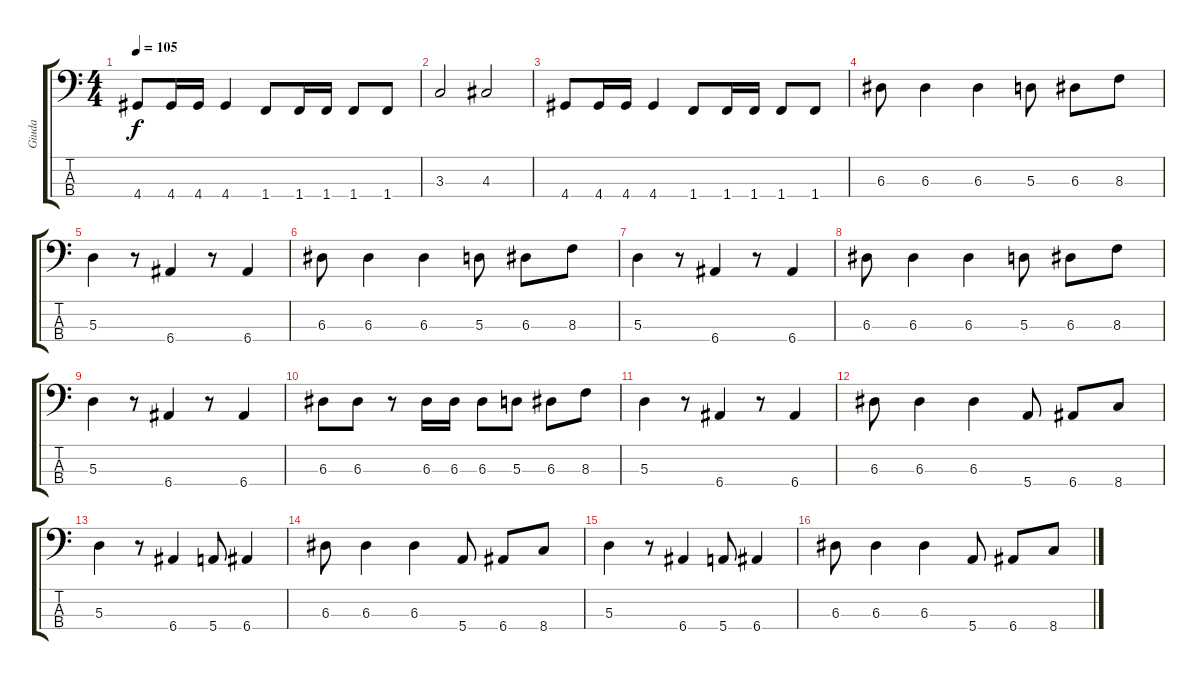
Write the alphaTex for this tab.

\track ("Giuda" "Giuda") {instrument electricbassfinger}
\staff {score tabs}
\tuning (G2 D2 A1 E1) {hide}
\ts (4 4)
\tempo 105
\clef f4
\ks c
4.4.8{dy f} 4.4.16 4.4.16 4.4.4 1.4.8 1.4.16 1.4.16 1.4.8 1.4.8 |
3.3.2 4.3.2 |
4.4.8 4.4.16 4.4.16 4.4.4 1.4.8 1.4.16 1.4.16 1.4.8 1.4.8 |
6.3.8 6.3.4 6.3.4 5.3.8 6.3.8 8.3.8 |
5.3.4 r.8 6.4.4 r.8 6.4.4 |
6.3.8 6.3.4 6.3.4 5.3.8 6.3.8 8.3.8 |
5.3.4 r.8 6.4.4 r.8 6.4.4 |
6.3.8 6.3.4 6.3.4 5.3.8 6.3.8 8.3.8 |
5.3.4 r.8 6.4.4 r.8 6.4.4 |
6.3.8 6.3.8 r.8 6.3.16 6.3.16 6.3.8 5.3.8 6.3.8 8.3.8 |
5.3.4 r.8 6.4.4 r.8 6.4.4 |
6.3.8 6.3.4 6.3.4 5.4.8 6.4.8 8.4.8 |
5.3.4 r.8 6.4.4 5.4.8 6.4.4 |
6.3.8 6.3.4 6.3.4 5.4.8 6.4.8 8.4.8 |
5.3.4 r.8 6.4.4 5.4.8 6.4.4 |
6.3.8 6.3.4 6.3.4 5.4.8 6.4.8 8.4.8
